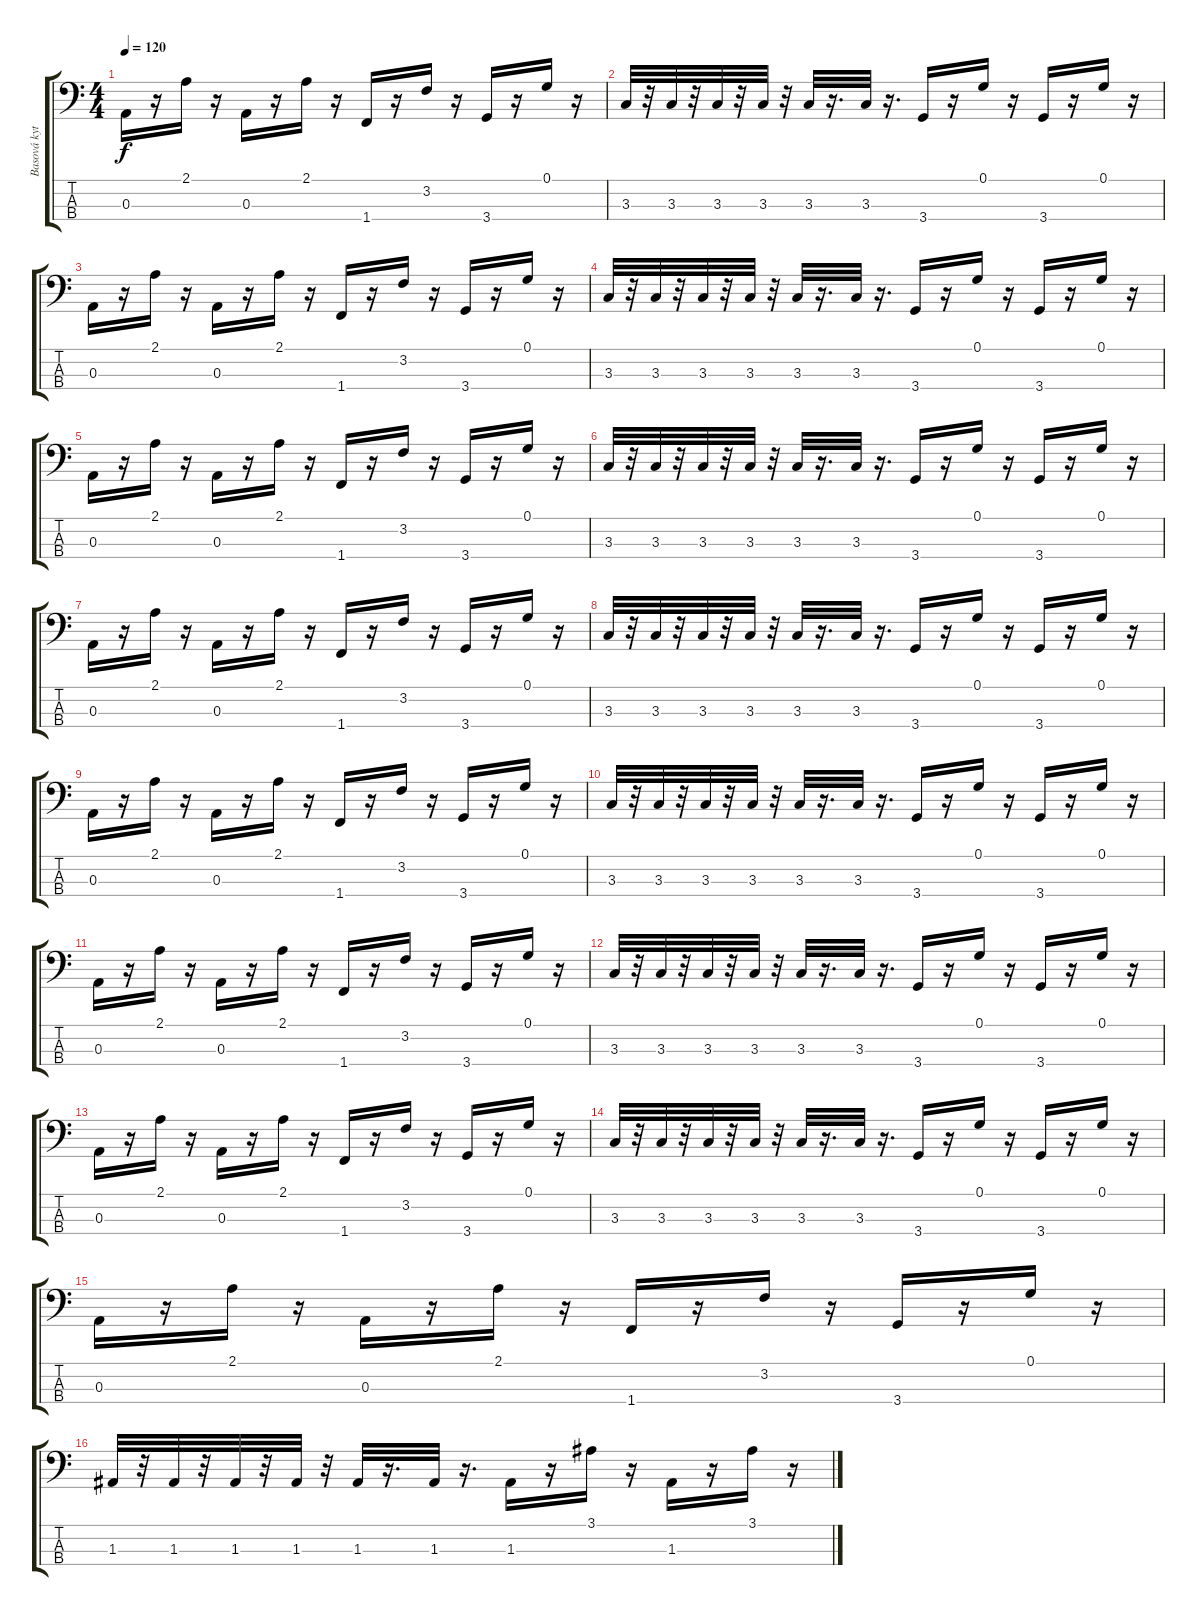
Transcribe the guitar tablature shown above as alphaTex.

\track ("Basová kytara" "Basová kyt") {instrument electricbassfinger}
\staff {score tabs}
\tuning (G2 D2 A1 E1) {hide}
\ts (4 4)
\tempo 120
\clef f4
\ks c
0.3.16{dy f} r.16 2.1.16 r.16 0.3.16 r.16 2.1.16 r.16 1.4.16 r.16 3.2.16 r.16 3.4.16 r.16 0.1.16 r.16 |
3.3.32 r.32 3.3.32 r.32 3.3.32 r.32 3.3.32 r.32 3.3.32 r.16{d} 3.3.32 r.16{d} 3.4.16 r.16 0.1.16 r.16 3.4.16 r.16 0.1.16 r.16 |
0.3.16 r.16 2.1.16 r.16 0.3.16 r.16 2.1.16 r.16 1.4.16 r.16 3.2.16 r.16 3.4.16 r.16 0.1.16 r.16 |
3.3.32 r.32 3.3.32 r.32 3.3.32 r.32 3.3.32 r.32 3.3.32 r.16{d} 3.3.32 r.16{d} 3.4.16 r.16 0.1.16 r.16 3.4.16 r.16 0.1.16 r.16 |
0.3.16 r.16 2.1.16 r.16 0.3.16 r.16 2.1.16 r.16 1.4.16 r.16 3.2.16 r.16 3.4.16 r.16 0.1.16 r.16 |
3.3.32 r.32 3.3.32 r.32 3.3.32 r.32 3.3.32 r.32 3.3.32 r.16{d} 3.3.32 r.16{d} 3.4.16 r.16 0.1.16 r.16 3.4.16 r.16 0.1.16 r.16 |
0.3.16 r.16 2.1.16 r.16 0.3.16 r.16 2.1.16 r.16 1.4.16 r.16 3.2.16 r.16 3.4.16 r.16 0.1.16 r.16 |
3.3.32 r.32 3.3.32 r.32 3.3.32 r.32 3.3.32 r.32 3.3.32 r.16{d} 3.3.32 r.16{d} 3.4.16 r.16 0.1.16 r.16 3.4.16 r.16 0.1.16 r.16 |
0.3.16 r.16 2.1.16 r.16 0.3.16 r.16 2.1.16 r.16 1.4.16 r.16 3.2.16 r.16 3.4.16 r.16 0.1.16 r.16 |
3.3.32 r.32 3.3.32 r.32 3.3.32 r.32 3.3.32 r.32 3.3.32 r.16{d} 3.3.32 r.16{d} 3.4.16 r.16 0.1.16 r.16 3.4.16 r.16 0.1.16 r.16 |
0.3.16 r.16 2.1.16 r.16 0.3.16 r.16 2.1.16 r.16 1.4.16 r.16 3.2.16 r.16 3.4.16 r.16 0.1.16 r.16 |
3.3.32 r.32 3.3.32 r.32 3.3.32 r.32 3.3.32 r.32 3.3.32 r.16{d} 3.3.32 r.16{d} 3.4.16 r.16 0.1.16 r.16 3.4.16 r.16 0.1.16 r.16 |
0.3.16 r.16 2.1.16 r.16 0.3.16 r.16 2.1.16 r.16 1.4.16 r.16 3.2.16 r.16 3.4.16 r.16 0.1.16 r.16 |
3.3.32 r.32 3.3.32 r.32 3.3.32 r.32 3.3.32 r.32 3.3.32 r.16{d} 3.3.32 r.16{d} 3.4.16 r.16 0.1.16 r.16 3.4.16 r.16 0.1.16 r.16 |
0.3.16 r.16 2.1.16 r.16 0.3.16 r.16 2.1.16 r.16 1.4.16 r.16 3.2.16 r.16 3.4.16 r.16 0.1.16 r.16 |
1.3.32 r.32 1.3.32 r.32 1.3.32 r.32 1.3.32 r.32 1.3.32 r.16{d} 1.3.32 r.16{d} 1.3.16 r.16 3.1.16 r.16 1.3.16 r.16 3.1.16 r.16
